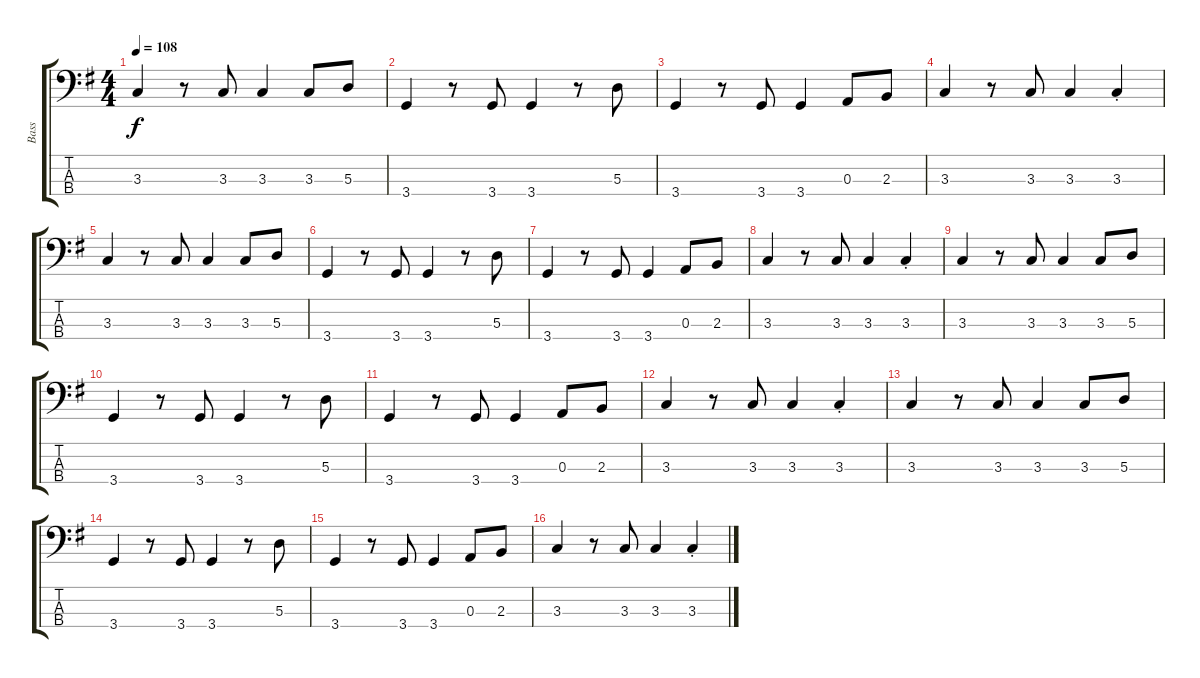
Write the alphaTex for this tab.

\track ("Bass" "Bass") {instrument electricbasspick}
\staff {score tabs}
\tuning (G2 D2 A1 E1) {hide}
\ts (4 4)
\tempo 108
\clef f4
\ks g
3.3.4{dy f} r.8 3.3.8 3.3.4 3.3.8 5.3.8 |
3.4.4 r.8 3.4.8 3.4.4 r.8 5.3.8 |
3.4.4 r.8 3.4.8 3.4.4 0.3.8 2.3.8 |
3.3.4 r.8 3.3.8 3.3.4 3.3{st}.4 |
3.3.4 r.8 3.3.8 3.3.4 3.3.8 5.3.8 |
3.4.4 r.8 3.4.8 3.4.4 r.8 5.3.8 |
3.4.4 r.8 3.4.8 3.4.4 0.3.8 2.3.8 |
3.3.4 r.8 3.3.8 3.3.4 3.3{st}.4 |
3.3.4 r.8 3.3.8 3.3.4 3.3.8 5.3.8 |
3.4.4 r.8 3.4.8 3.4.4 r.8 5.3.8 |
3.4.4 r.8 3.4.8 3.4.4 0.3.8 2.3.8 |
3.3.4 r.8 3.3.8 3.3.4 3.3{st}.4 |
3.3.4 r.8 3.3.8 3.3.4 3.3.8 5.3.8 |
3.4.4 r.8 3.4.8 3.4.4 r.8 5.3.8 |
3.4.4 r.8 3.4.8 3.4.4 0.3.8 2.3.8 |
3.3.4 r.8 3.3.8 3.3.4 3.3{st}.4
